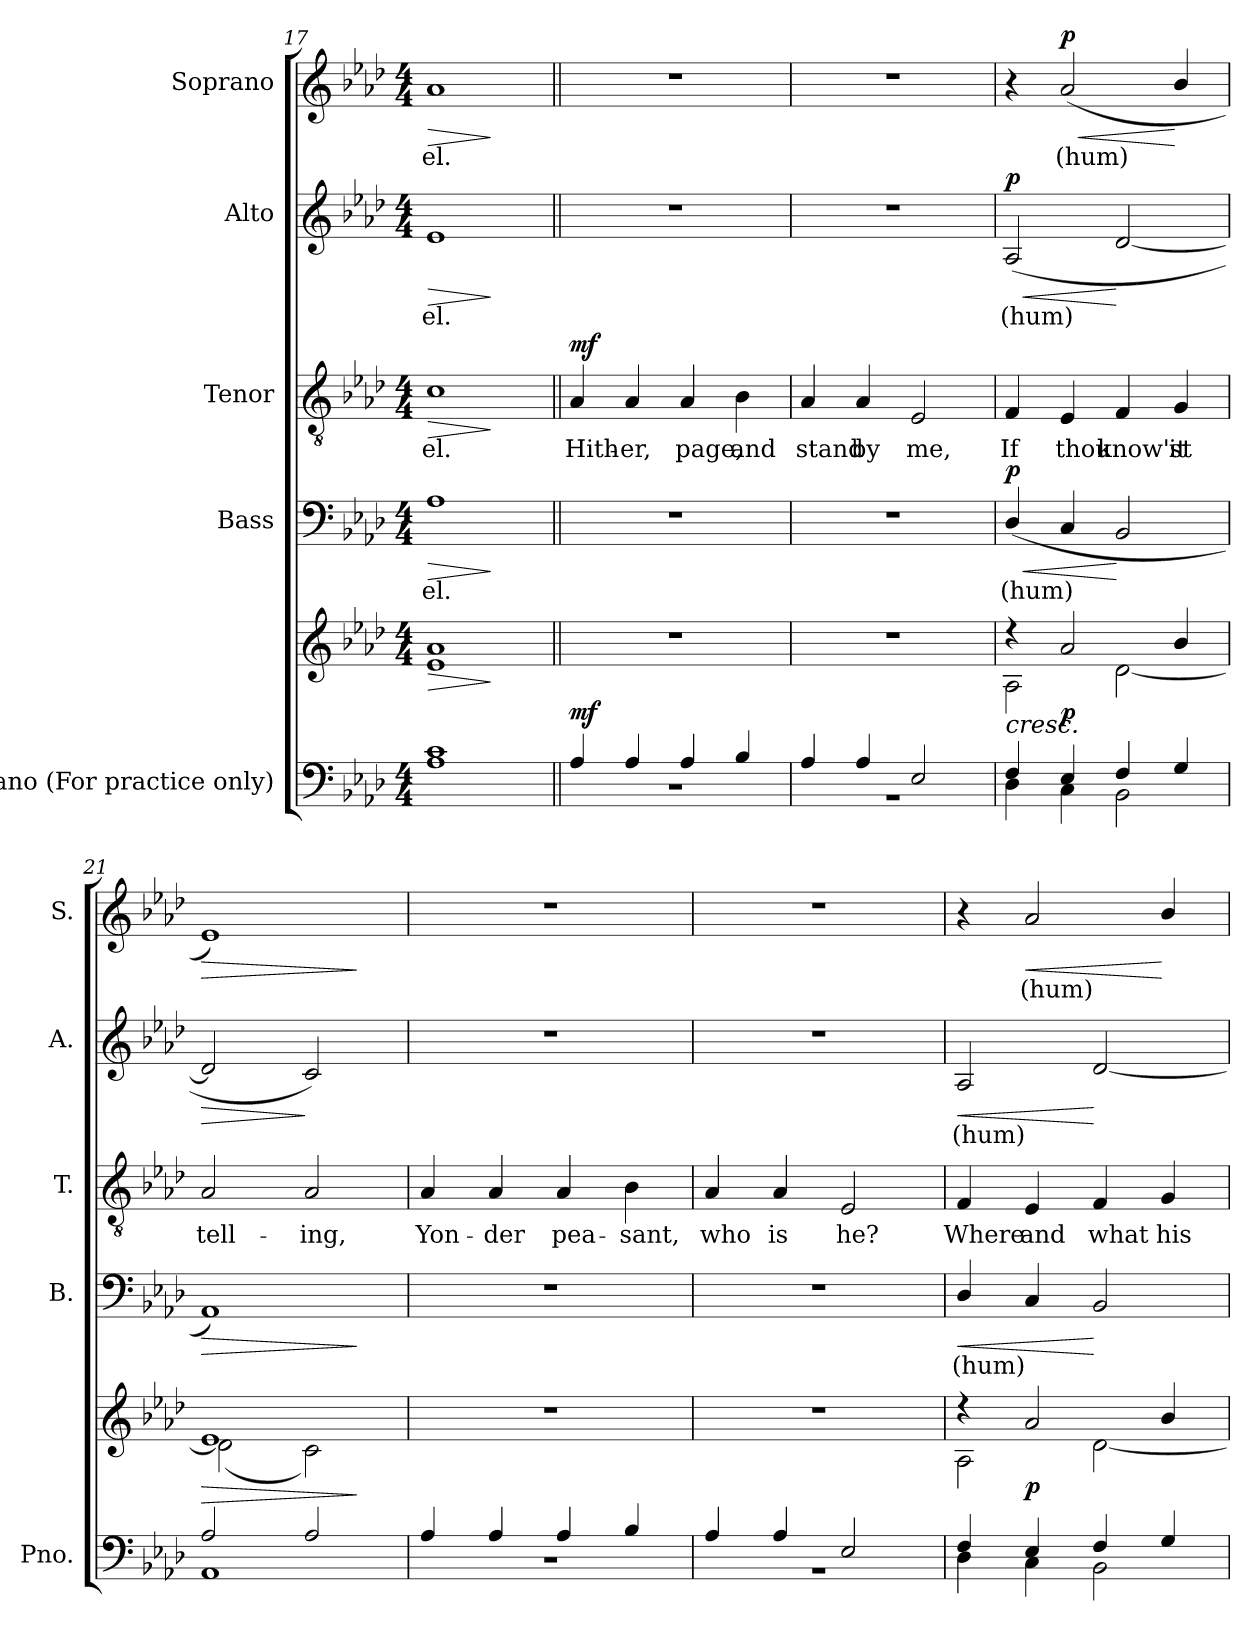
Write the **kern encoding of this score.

**kern	**kern	**dynam	**kern	**text	**dynam	**kern	**text	**dynam	**kern	**text	**dynam	**kern	**text	**dynam
*part5	*part5	*part5	*part4	*part4	*part4	*part3	*part3	*part3	*part2	*part2	*part2	*part1	*part1	*part1
*staff6	*staff5	*staff5/6	*staff4	*staff4	*staff4	*staff3	*staff3	*staff3	*staff2	*staff2	*staff2	*staff1	*staff1	*staff1
*I"Piano (For practice only)	*	*	*I"Bass	*	*	*I"Tenor	*	*	*I"Alto	*	*	*I"Soprano	*	*
*I'Pno.	*	*	*I'B.	*	*	*I'T.	*	*	*I'A.	*	*	*I'S.	*	*
*clefF4	*clefG2	*	*clefF4	*	*	*clefGv2	*	*	*clefG2	*	*	*clefG2	*	*
*	*	*	*	*	*	*ITrd7c12	*	*	*	*	*	*	*	*
*k[b-e-a-d-]	*k[b-e-a-d-]	*	*k[b-e-a-d-]	*	*	*k[b-e-a-d-]	*	*	*k[b-e-a-d-]	*	*	*k[b-e-a-d-]	*	*
*A-:	*A-:	*	*A-:	*	*	*A-:	*	*	*A-:	*	*	*A-:	*	*
*M4/4	*M4/4	*	*M4/4	*	*	*M4/4	*	*	*M4/4	*	*	*M4/4	*	*
=17	=17	=17	=17	=17	=17	=17	=17	=17	=17	=17	=17	=17	=17	=17
*^	*	*	*	*	*	*	*	*	*	*	*	*	*	*
!	!	!	!LO:HP:b	!	!	!	!	!	!	!	!	!	!	!	!
*	*	*^	*	*	*	*	*	*	*	*	*	*	*	*	*
!	!	!	!	!	!	!LO:LY:b:color=#000000	!LO:HP:b	!	!	!	!	!	!	!	!	!
!	!	!	!	!	!	!	!	!	!LO:LY:b:color=#000000	!LO:HP:b	!	!	!	!	!	!
!	!	!	!	!	!	!	!	!	!	!	!	!LO:LY:b:color=#000000	!LO:HP:b	!	!	!
!	!	!	!	!	!	!	!	!	!	!	!	!	!	!	!LO:LY:b:color=#000000	!LO:HP:b
1ci	1A-i	1a-i	1e-i	>	1A-i	-el.	>	1Ci	-el.	>	1e-i	-el.	>	1a-i	-el.	>
*v	*v	*	*	*	*	*	*	*	*	*	*	*	*	*	*	*
*	*v	*v	*	*	*	*	*	*	*	*	*	*	*	*	*
.	.	]	.	.	]	.	.	]	.	.	]	.	.	]
=18||	=18||	=18||	=18||	=18||	=18||	=18||	=18||	=18||	=18||	=18||	=18||	=18||	=18||	=18||
*^	*	*	*	*	*	*	*	*	*	*	*	*	*	*
!	!	!	!	!	!	!	!	!LO:LY:b:color=#000000	!	!	!	!	!	!	!
4A-i/	1r	1r	mf	1r	.	.	4AA-i/	Hith-	mf	1r	.	.	1r	.	.
!	!	!	!	!	!	!	!	!LO:LY:b:color=#000000	!	!	!	!	!	!	!
4A-i/	.	.	.	.	.	.	4AA-i/	-er,	.	.	.	.	.	.	.
!	!	!	!	!	!	!	!	!LO:LY:b:color=#000000	!	!	!	!	!	!	!
4A-i/	.	.	.	.	.	.	4AA-i/	page,	.	.	.	.	.	.	.
!	!	!	!	!	!	!	!	!LO:LY:b:color=#000000	!	!	!	!	!	!	!
4B-i/	.	.	.	.	.	.	4BB-i\	and	.	.	.	.	.	.	.
=19	=19	=19	=19	=19	=19	=19	=19	=19	=19	=19	=19	=19	=19	=19	=19
!	!	!	!	!	!	!	!	!LO:LY:b:color=#000000	!	!	!	!	!	!	!
4A-i/	1r	1r	.	1r	.	.	4AA-i/	stand	.	1r	.	.	1r	.	.
!	!	!	!	!	!	!	!	!LO:LY:b:color=#000000	!	!	!	!	!	!	!
4A-i/	.	.	.	.	.	.	4AA-i/	by	.	.	.	.	.	.	.
!	!	!	!	!	!	!	!	!LO:LY:b:color=#000000	!	!	!	!	!	!	!
2E-i/	.	.	.	.	.	.	2EE-i/	me,	.	.	.	.	.	.	.
!!LO:LB:g=z
=20	=20	=20	=20	=20	=20	=20	=20	=20	=20	=20	=20	=20	=20	=20	=20
*	*	*^	*	*	*	*	*	*	*	*	*	*	*	*	*
!	!	!	!	!LO:HP:b	!	!	!	!	!	!	!	!	!	!	!	!
!	!	!	!	!	!	!LO:LY:b:color=#000000	!LO:HP:b	!	!	!	!	!	!	!	!	!
!	!	!	!	!	!	!	!	!	!LO:LY:b:color=#000000	!	!	!	!	!	!	!
!	!	!	!	!	!	!	!	!	!	!	!	!LO:LY:b:color=#000000	!LO:HP:b	!	!	!
4Fi/	4D-i\	4r	2A-i\	<	(4D-i/	(hum)	< p	4FFi/	If	.	(2A-i/	(hum)	< p	4r	.	.
!	!	!	!	!	!	!	!	!	!LO:LY:b:color=#000000	!	!	!	!	!	!	!
!	!	!	!	!	!	!	!	!	!	!	!	!	!	!	!LO:LY:b:color=#000000	!LO:HP:b
4E-i/	4Ci\	2a-i/	.	p	4Ci/	.	.	4EE-i/	thou	.	.	.	.	(2a-i/	(hum)	< p
!	!	!	!	!	!	!	!	!	!LO:LY:b:color=#000000	!	!	!	!	!	!	!
4Fi/	2BB-i\	.	[2d-i\	[	2BB-i/	.	[	4FFi/	know'st	.	[2d-i/	.	[	.	.	.
!	!	!	!	!	!	!	!	!	!LO:LY:b:color=#000000	!	!	!	!	!	!	!
4Gi/	.	4b-i/	.	.	.	.	.	4GGi/	it	.	.	.	.	4b-i/	.	[
=21	=21	=21	=21	=21	=21	=21	=21	=21	=21	=21	=21	=21	=21	=21	=21	=21
!	!	!	!	!LO:HP:b	!	!	!LO:HP:b	!	!	!	!	!	!	!	!	!
!	!	!	!	!	!	!	!	!	!LO:LY:b:color=#000000	!	!	!	!LO:HP:b	!	!	!LO:HP:b
2A-i/	1AA-i	1e-i	(2d-i\]	>	1AA-i)	.	>	2AA-i/	tell-	.	2d-i/]	.	>	1e-i)	.	>
!	!	!	!	!	!	!	!	!	!LO:LY:b:color=#000000	!	!	!	!	!	!	!
2A-i/	.	.	2ci\)	.	.	.	.	2AA-i/	-ing,	.	2ci/)	.	]	.	.	.
*v	*v	*	*	*	*	*	*	*	*	*	*	*	*	*	*	*
*	*v	*v	*	*	*	*	*	*	*	*	*	*	*	*	*
.	.	]	.	.	]	.	.	.	.	.	.	.	.	]
=22	=22	=22	=22	=22	=22	=22	=22	=22	=22	=22	=22	=22	=22	=22
*^	*	*	*	*	*	*	*	*	*	*	*	*	*	*
!	!	!	!	!	!	!	!	!LO:LY:b:color=#000000	!	!	!	!	!	!	!
4A-i/	1r	1r	.	1r	.	.	4AA-i/	Yon-	.	1r	.	.	1r	.	.
!	!	!	!	!	!	!	!	!LO:LY:b:color=#000000	!	!	!	!	!	!	!
4A-i/	.	.	.	.	.	.	4AA-i/	-der	.	.	.	.	.	.	.
!	!	!	!	!	!	!	!	!LO:LY:b:color=#000000	!	!	!	!	!	!	!
4A-i/	.	.	.	.	.	.	4AA-i/	pea-	.	.	.	.	.	.	.
!	!	!	!	!	!	!	!	!LO:LY:b:color=#000000	!	!	!	!	!	!	!
4B-i/	.	.	.	.	.	.	4BB-i\	-sant,	.	.	.	.	.	.	.
=23	=23	=23	=23	=23	=23	=23	=23	=23	=23	=23	=23	=23	=23	=23	=23
!	!	!	!	!	!	!	!	!LO:LY:b:color=#000000	!	!	!	!	!	!	!
4A-i/	1r	1r	.	1r	.	.	4AA-i/	who	.	1r	.	.	1r	.	.
!	!	!	!	!	!	!	!	!LO:LY:b:color=#000000	!	!	!	!	!	!	!
4A-i/	.	.	.	.	.	.	4AA-i/	is	.	.	.	.	.	.	.
!	!	!	!	!	!	!	!	!LO:LY:b:color=#000000	!	!	!	!	!	!	!
2E-i/	.	.	.	.	.	.	2EE-i/	he?	.	.	.	.	.	.	.
=24	=24	=24	=24	=24	=24	=24	=24	=24	=24	=24	=24	=24	=24	=24	=24
*	*	*^	*	*	*	*	*	*	*	*	*	*	*	*	*
!	!	!	!	!	!	!LO:LY:b:color=#000000	!LO:HP:b	!	!	!	!	!	!	!	!	!
!	!	!	!	!	!	!	!	!	!LO:LY:b:color=#000000	!	!	!	!	!	!	!
!	!	!	!	!	!	!	!	!	!	!	!	!LO:LY:b:color=#000000	!LO:HP:b	!	!	!
4Fi/	4D-i\	4r	2A-i\	.	4D-i/	(hum)	<	4FFi/	Where	.	2A-i/	(hum)	<	4r	.	.
!	!	!	!	!	!	!	!	!	!LO:LY:b:color=#000000	!	!	!	!	!	!	!
!	!	!	!	!	!	!	!	!	!	!	!	!	!	!	!LO:LY:b:color=#000000	!LO:HP:b
4E-i/	4Ci\	2a-i/	.	p	4Ci/	.	.	4EE-i/	and	.	.	.	.	2a-i/	(hum)	<
!	!	!	!	!	!	!	!	!	!LO:LY:b:color=#000000	!	!	!	!	!	!	!
4Fi/	2BB-i\	.	[2d-i\	.	2BB-i/	.	[	4FFi/	what	.	[2d-i/	.	[	.	.	.
!	!	!	!	!	!	!	!	!	!LO:LY:b:color=#000000	!	!	!	!	!	!	!
4Gi/	.	4b-i/	.	.	.	.	.	4GGi/	his	.	.	.	.	4b-i/	.	[
*v	*v	*	*	*	*	*	*	*	*	*	*	*	*	*	*	*
*	*v	*v	*	*	*	*	*	*	*	*	*	*	*	*	*
=	=	=	=	=	=	=	=	=	=	=	=	=	=	=
*-	*-	*-	*-	*-	*-	*-	*-	*-	*-	*-	*-	*-	*-	*-
